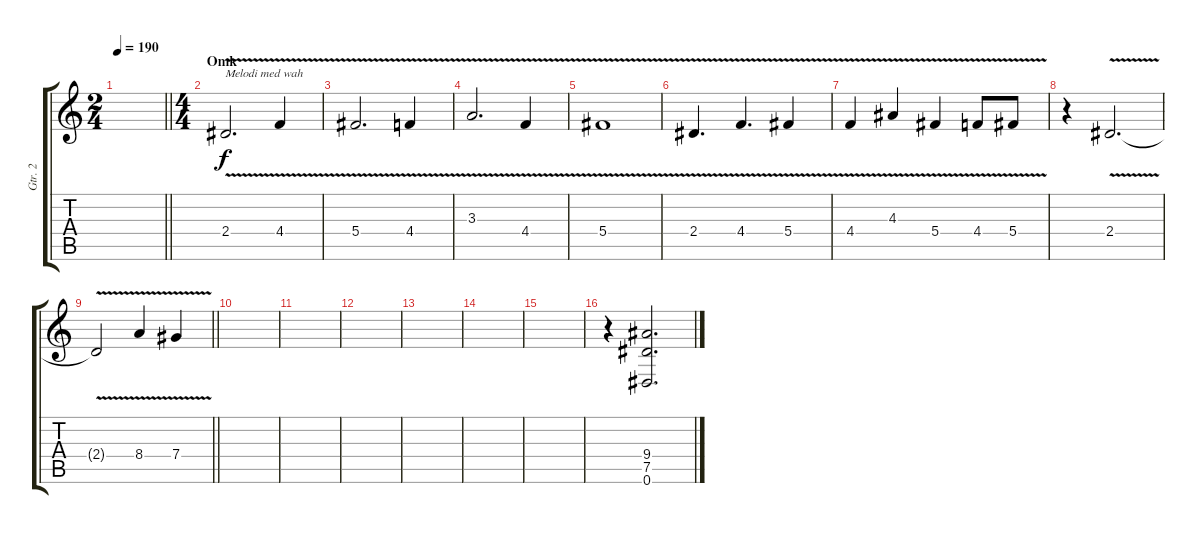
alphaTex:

\track ("Gtr. 2" "Gtr. 2") {instrument distortionguitar}
\staff {score tabs}
\tuning (Eb4 Bb3 Gb3 Db3 Ab2 Eb2) {hide}
\ts (2 4)
\tempo 190
\clef g2
\barLineRight lightlight
\ks c
|
\ts (4 4)
\section ("" "Omk")
2.4{v}.2{d txt "Melodi med wah"} 4.4{v}.4 |
5.4{v}.2{d} 4.4{v}.4 |
3.3{v}.2{d} 4.4{v}.4 |
5.4{v}.1 |
2.4{v}.4{d} 4.4{v}.4{d} 5.4{v}.4 |
4.4{v}.4 4.3{v}.4 5.4{v}.4 4.4{v}.8 5.4{v}.8 |
r.4 2.4{v}.2{d} |
\barLineRight lightlight
2.4{t}.2 8.4{v}.4 7.4{v}.4 |
|
|
|
|
|
|
r.4 (9.4 7.5 0.6).2{d}
